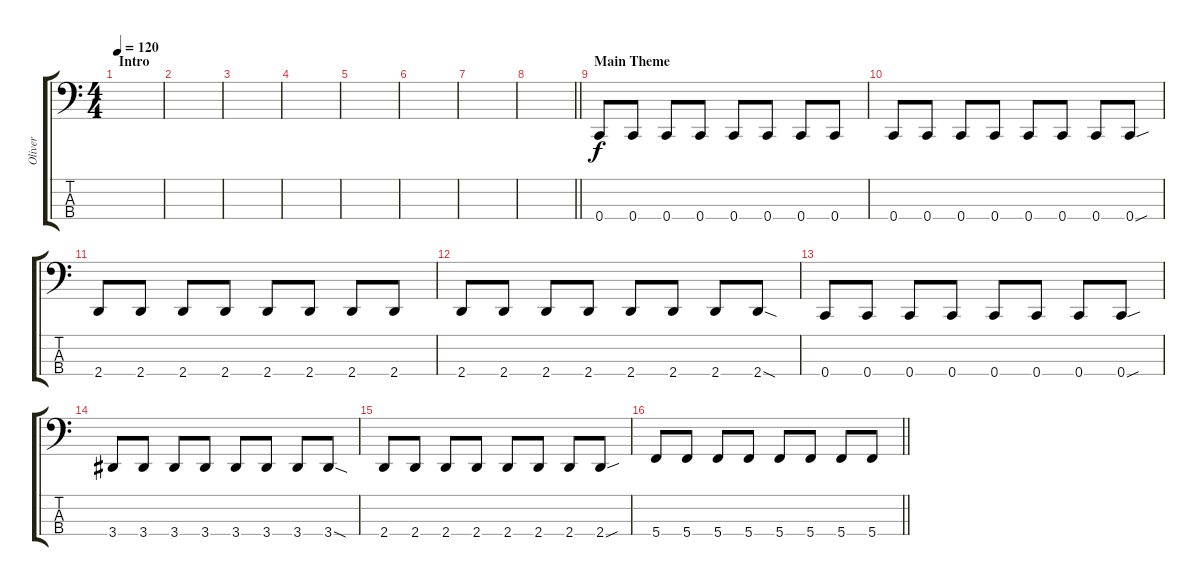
\track ("Oliver" "Oliver") {instrument electricbasspick}
\staff {score tabs}
\tuning (F2 C2 G1 C1) {hide}
\ts (4 4)
\section ("" "Intro")
\tempo 120
\clef f4
\ks c
|
|
|
|
|
|
|
\barLineRight lightlight
|
\section ("" "Main Theme")
0.4.8 0.4.8 0.4.8 0.4.8 0.4.8 0.4.8 0.4.8 0.4.8 |
0.4.8 0.4.8 0.4.8 0.4.8 0.4.8 0.4.8 0.4.8 0.4{sou}.8 |
2.4.8 2.4.8 2.4.8 2.4.8 2.4.8 2.4.8 2.4.8 2.4.8 |
2.4.8 2.4.8 2.4.8 2.4.8 2.4.8 2.4.8 2.4.8 2.4{sod}.8 |
0.4.8 0.4.8 0.4.8 0.4.8 0.4.8 0.4.8 0.4.8 0.4{sou}.8 |
3.4.8 3.4.8 3.4.8 3.4.8 3.4.8 3.4.8 3.4.8 3.4{sod}.8 |
2.4.8 2.4.8 2.4.8 2.4.8 2.4.8 2.4.8 2.4.8 2.4{sou}.8 |
\barLineRight lightlight
5.4.8 5.4.8 5.4.8 5.4.8 5.4.8 5.4.8 5.4.8 5.4.8
